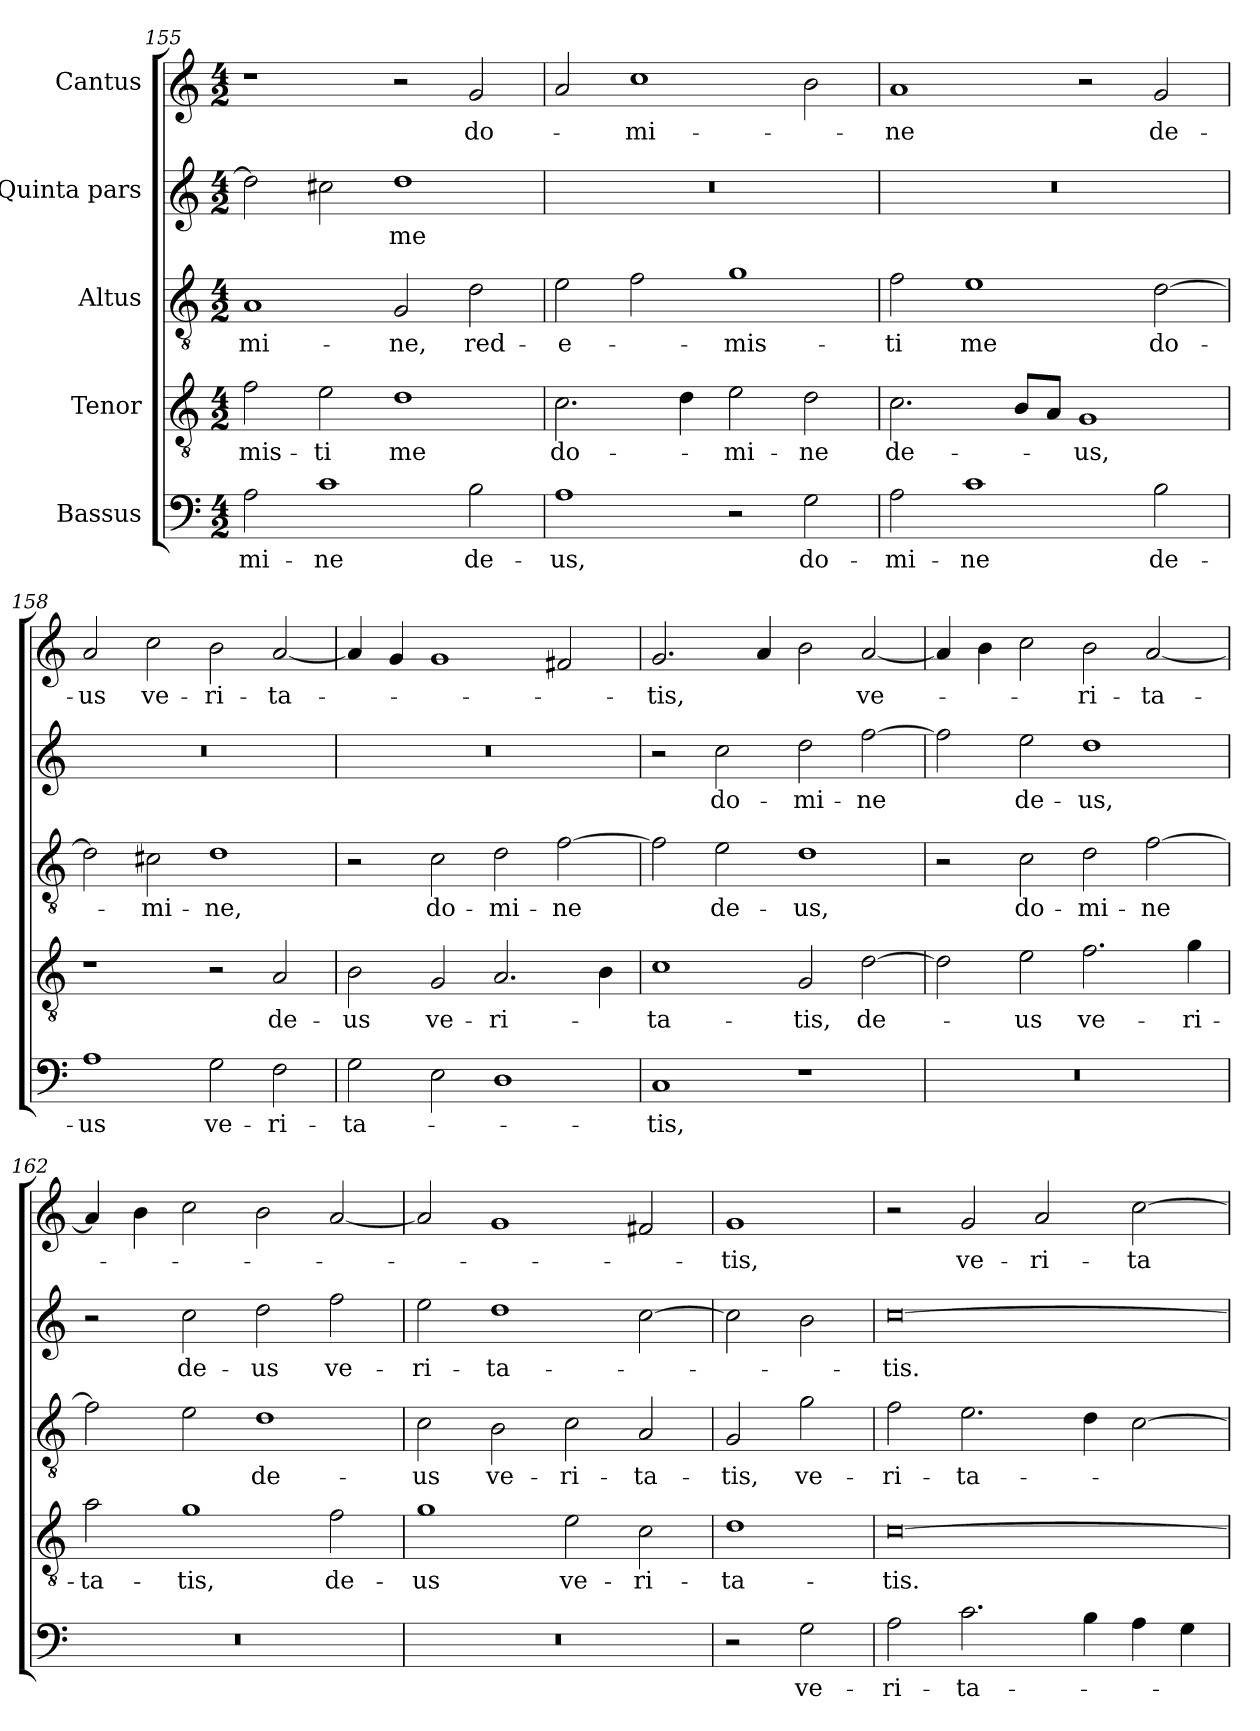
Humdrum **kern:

**kern	**text	**kern	**text	**kern	**text	**kern	**text	**kern	**text
*part5	*part5	*part4	*part4	*part3	*part3	*part2	*part2	*part1	*part1
*staff5	*staff5	*staff4	*staff4	*staff3	*staff3	*staff2	*staff2	*staff1	*staff1
*I"Bassus	*	*I"Tenor	*	*I"Altus	*	*I"Quinta pars	*	*I"Cantus	*
*clefF4	*	*clefGv2	*	*clefGv2	*	*clefG2	*	*clefG2	*
*k[]	*	*k[]	*	*k[]	*	*k[]	*	*k[]	*
*M4/2	*	*M4/2	*	*M4/2	*	*M4/2	*	*M4/2	*
=155	=155	=155	=155	=155	=155	=155	=155	=155	=155
2A\	-mi-	2f\	-mis-	1A/	-mi-	2dd\]	.	1r	.
1c\	-ne	2e\	-ti	.	.	2cc#X\	.	.	.
.	.	1d\	me	2G/	-ne,	1dd\	me	2r	.
2B\	de-	.	.	2d\	red-	.	.	2g/	do-
=156	=156	=156	=156	=156	=156	=156	=156	=156	=156
1A\	-us,	2.c\	do-	2e\	-e-	0r	.	2a/	.
.	.	.	.	2f\	.	.	.	1cc\	-mi-
.	.	4d\	.	.	.	.	.	.	.
2r	.	2e\	-mi-	1g\	-mis-	.	.	.	.
2G\	do-	2d\	-ne	.	.	.	.	2b\	.
=157	=157	=157	=157	=157	=157	=157	=157	=157	=157
2A\	-mi-	2.c\	de-	2f\	-ti	0r	.	1a/	-ne
1c\	-ne	.	.	1e\	me	.	.	.	.
.	.	8B/L	.	.	.	.	.	.	.
.	.	8A/J	.	.	.	.	.	.	.
.	.	1G/	-us,	.	.	.	.	2r	.
2B\	de-	.	.	[2d\	do-	.	.	2g/	de-
=158	=158	=158	=158	=158	=158	=158	=158	=158	=158
1A\	-us	1r	.	2d\]	.	0r	.	2a/	-us
.	.	.	.	2c#X\	-mi-	.	.	2cc\	ve-
2G\	ve-	2r	.	1d\	-ne,	.	.	2b\	-ri-
2F\	-ri-	2A/	de-	.	.	.	.	[2a/	-ta-
=159	=159	=159	=159	=159	=159	=159	=159	=159	=159
2G\	-ta-	2B\	-us	2r	.	0r	.	4a/]	.
.	.	.	.	.	.	.	.	4g/	.
2E\	.	2G/	ve-	2c\	do-	.	.	1g/	.
1D\	.	2.A/	-ri-	2d\	-mi-	.	.	.	.
.	.	.	.	[2f\	-ne	.	.	2f#X/	.
.	.	4B\	.	.	.	.	.	.	.
=160	=160	=160	=160	=160	=160	=160	=160	=160	=160
1C/	-tis,	1c\	-ta-	2f\]	.	2r	.	2.g/	-tis,
.	.	.	.	2e\	de-	2cc\	do-	.	.
.	.	.	.	.	.	.	.	4a/	.
1r	.	2G/	-tis,	1d\	-us,	2dd\	-mi-	2b\	.
.	.	[2d\	de-	.	.	[2ff\	-ne	[2a/	ve-
=161	=161	=161	=161	=161	=161	=161	=161	=161	=161
0r	.	2d\]	.	2r	.	2ff\]	.	4a/]	.
.	.	.	.	.	.	.	.	4b\	.
.	.	2e\	-us	2c\	do-	2ee\	de-	2cc\	.
.	.	2.f\	ve-	2d\	-mi-	1dd\	-us,	2b\	-ri-
.	.	.	.	[2f\	-ne	.	.	[2a/	-ta-
.	.	4g\	-ri-	.	.	.	.	.	.
=162	=162	=162	=162	=162	=162	=162	=162	=162	=162
0r	.	2a\	-ta-	2f\]	.	2r	.	4a/]	.
.	.	.	.	.	.	.	.	4b\	.
.	.	1g\	-tis,	2e\	.	2cc\	de-	2cc\	.
.	.	.	.	1d\	de-	2dd\	-us	2b\	.
.	.	2f\	de-	.	.	2ff\	ve-	[2a/	.
=163	=163	=163	=163	=163	=163	=163	=163	=163	=163
0r	.	1g\	-us	2c\	-us	2ee\	-ri-	2a/]	.
.	.	.	.	2B\	ve-	1dd\	-ta-	1g/	.
.	.	2e\	ve-	2c\	-ri-	.	.	.	.
.	.	2c\	-ri-	2A/	-ta-	[2cc\	.	2f#X/	.
=164	=164	=164	=164	=164	=164	=164	=164	=164	=164
2r	.	1d\	-ta-	2G/	-tis,	2cc\]	.	1g/	-tis,
2G\	ve-	.	.	2g\	ve-	2b\	.	.	.
=165	=165	=165	=165	=165	=165	=165	=165	=165	=165
2A\	-ri-	[0c\	-tis.	2f\	-ri-	[0cc\	-tis.	2r	.
2.c\	-ta-	.	.	2.e\	-ta-	.	.	2g/	ve-
.	.	.	.	.	.	.	.	2a/	-ri-
4B\	.	.	.	4d\	.	.	.	.	.
4A\	.	.	.	[2c\	.	.	.	[2cc\	-ta-
4G\	.	.	.	.	.	.	.	.	.
=	=	=	=	=	=	=	=	=	=
*-	*-	*-	*-	*-	*-	*-	*-	*-	*-
